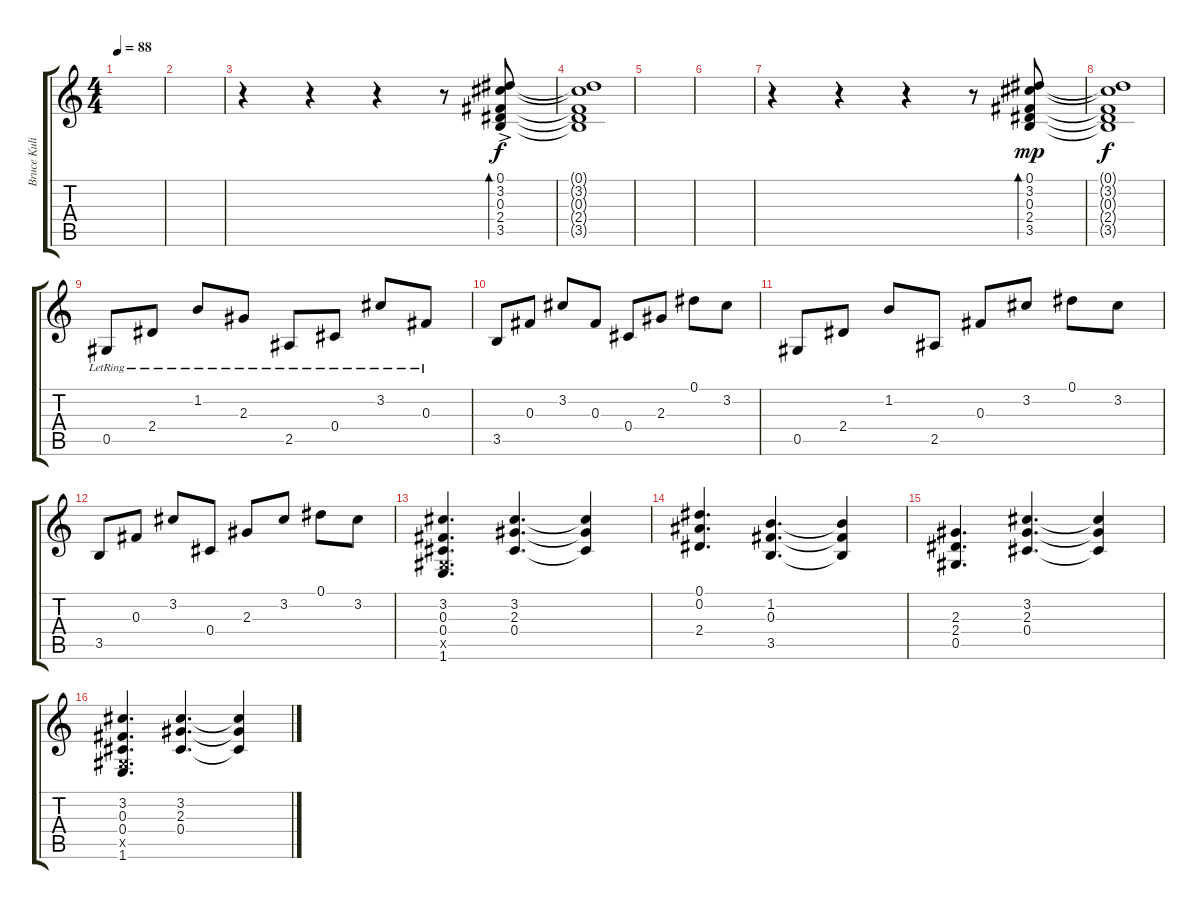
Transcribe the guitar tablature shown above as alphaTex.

\track ("Bruce Kulick (Gtr. 2)" "Bruce Kuli") {instrument distortionguitar}
\staff {score tabs}
\tuning (Eb4 Bb3 Gb3 Db3 Ab2 Eb2) {hide}
\ts (4 4)
\tempo 88
\clef g2
\ks c
|
|
r.4 r.4 r.4 r.8 (0.1{ac} 3.2{ac} 0.3{ac} 2.4{ac} 3.5{ac}).8{bd 240} |
(0.1{t} 3.2{t} 0.3{t} 2.4{t} 3.5{t}).1{dy f} |
|
|
r.4 r.4 r.4 r.8 (0.1 3.2 0.3 2.4 3.5).8{bd 240 dy mp} |
(0.1{t} 3.2{t} 0.3{t} 2.4{t} 3.5{t}).1{dy f} |
0.5{lr}.8{instrument electricguitarclean} 2.4{lr}.8 1.2{lr}.8 2.3{lr}.8 2.5{lr}.8 0.4{lr}.8 3.2{lr}.8 0.3{lr}.8 |
3.5.8 0.3.8 3.2.8 0.3.8 0.4.8 2.3.8 0.1.8 3.2.8 |
0.5.8 2.4.8 1.2.8 2.5.8 0.3.8 3.2.8 0.1.8 3.2.8 |
3.5.8 0.3.8 3.2.8 0.4.8 2.3.8 3.2.8 0.1.8 3.2.8 |
(3.2 0.3 0.4 0.5{x} 1.6).4{d instrument distortionguitar} (3.2 2.3 0.4).4{d} (3.2{t} 2.3{t} 0.4{t}).4 |
(0.1 0.2 2.4).4{d} (1.2 0.3 3.5).4{d} (1.2{t} 0.3{t} 3.5{t}).4 |
(2.3 2.4 0.5).4{d} (3.2 2.3 0.4).4{d} (3.2{t} 2.3{t} 0.4{t}).4 |
(3.2 0.3 0.4 0.5{x} 1.6).4{d} (3.2 2.3 0.4).4{d} (3.2{t} 2.3{t} 0.4{t}).4
